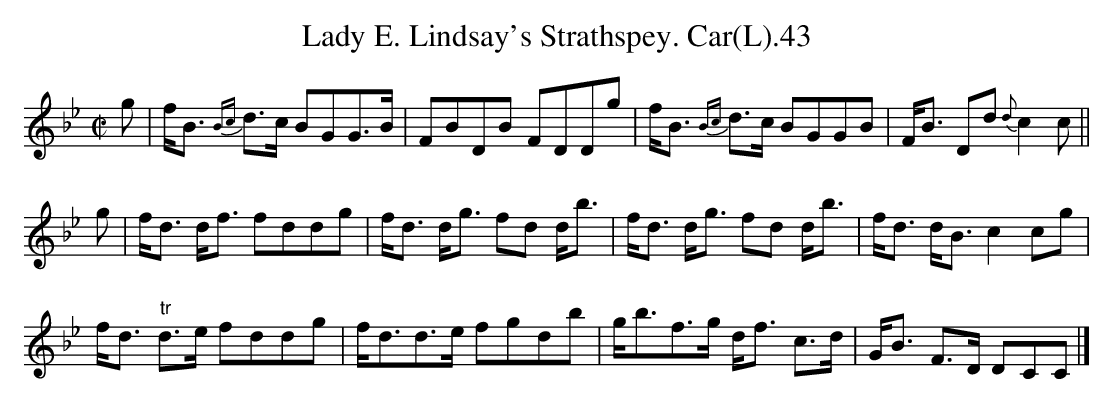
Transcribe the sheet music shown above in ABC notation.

X:1
T:Lady E. Lindsay's Strathspey. Car(L).43
M:C|
L:1/8
K:Bb
g|f<B {Bc}d>c BGG>B|FBDB FDDg|f<B {Bc}d>c BGGB|F<B Dd {d}c2c||
g|f<d d<f fddg|f<d d<g fd d<b|f<d d<g fd d<b|f<d d<B c2 cg|
f<d "tr"d>e fddg|f<dd>e fgdb|g<bf>g d<f c>d|G<B F>D DCC|]
